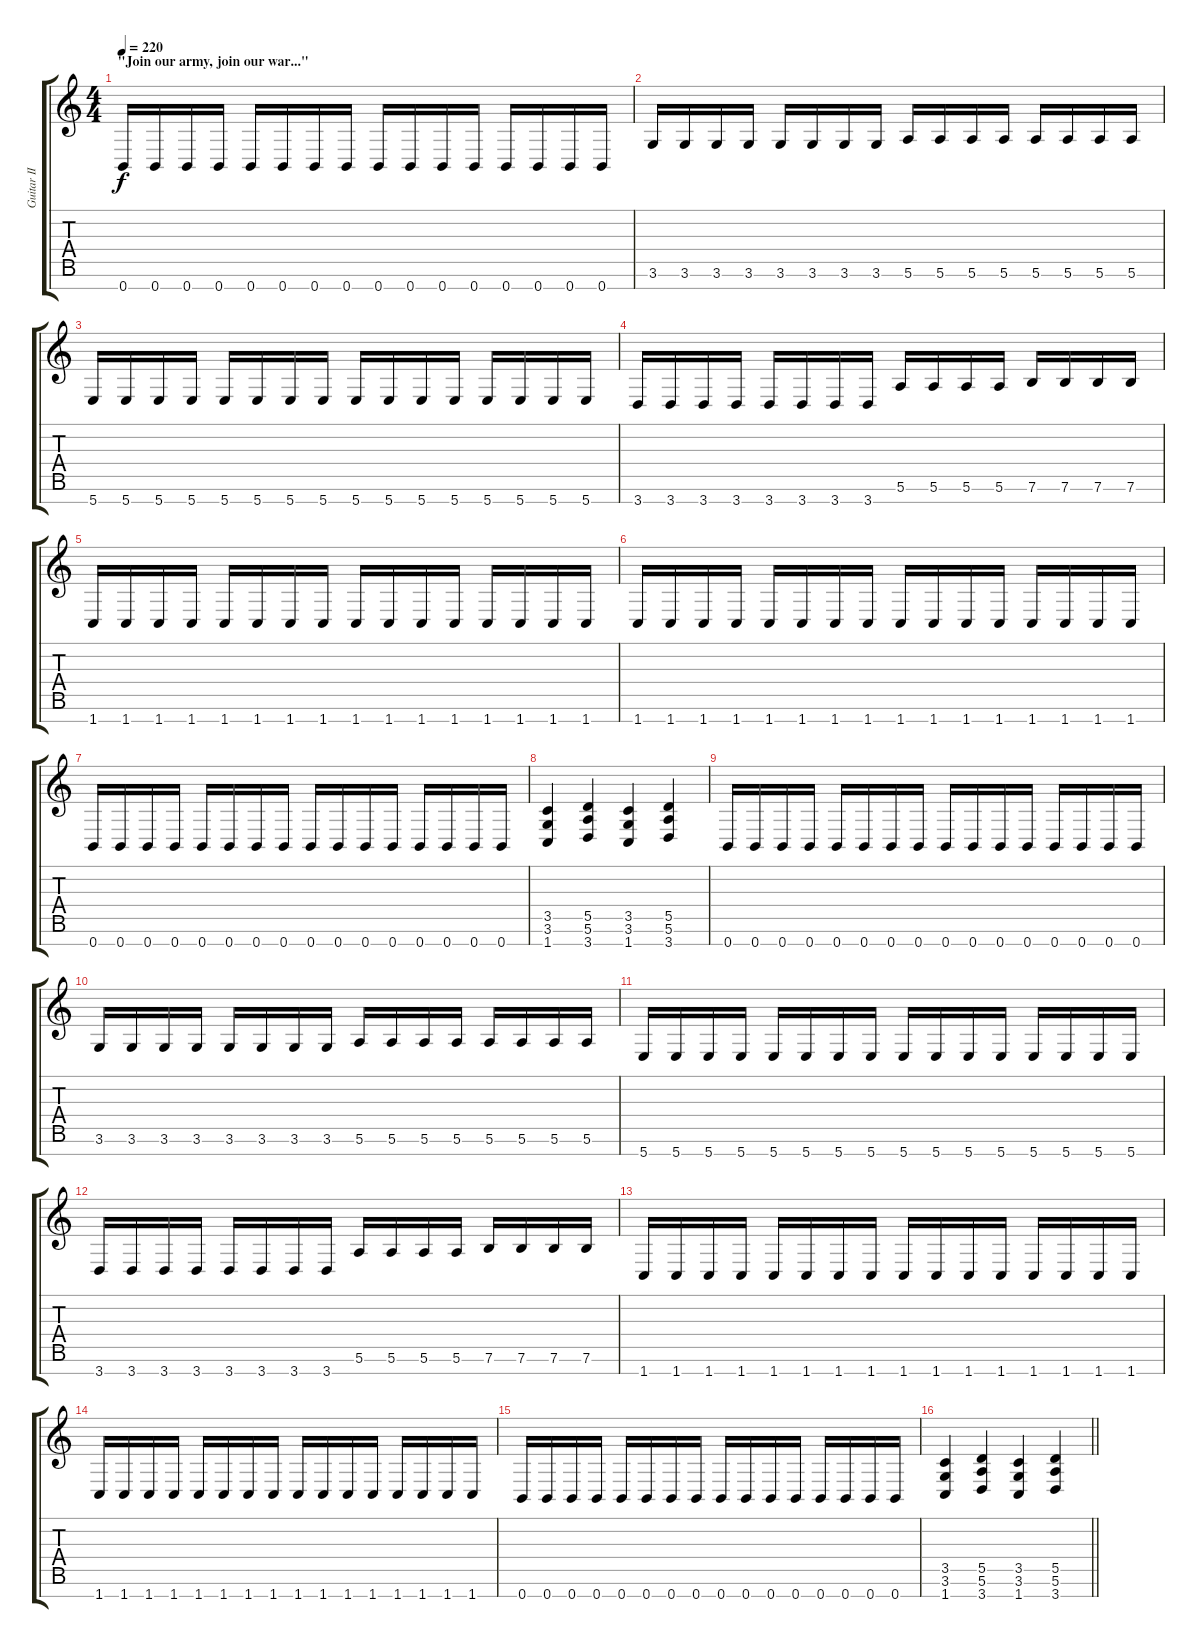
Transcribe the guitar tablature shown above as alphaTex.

\track ("Guitar II" "Guitar II") {instrument distortionguitar}
\staff {score tabs}
\tuning (E4 B3 G3 D3 A2 E2 B1) {hide}
\ts (4 4)
\section ("" "\"Join our army, join our war...\"")
\tempo 220
\clef g2
\ks c
0.7.16{dy f} 0.7.16 0.7.16 0.7.16 0.7.16 0.7.16 0.7.16 0.7.16 0.7.16 0.7.16 0.7.16 0.7.16 0.7.16 0.7.16 0.7.16 0.7.16 |
3.6.16 3.6.16 3.6.16 3.6.16 3.6.16 3.6.16 3.6.16 3.6.16 5.6.16 5.6.16 5.6.16 5.6.16 5.6.16 5.6.16 5.6.16 5.6.16 |
5.7.16 5.7.16 5.7.16 5.7.16 5.7.16 5.7.16 5.7.16 5.7.16 5.7.16 5.7.16 5.7.16 5.7.16 5.7.16 5.7.16 5.7.16 5.7.16 |
3.7.16 3.7.16 3.7.16 3.7.16 3.7.16 3.7.16 3.7.16 3.7.16 5.6.16 5.6.16 5.6.16 5.6.16 7.6.16 7.6.16 7.6.16 7.6.16 |
1.7.16 1.7.16 1.7.16 1.7.16 1.7.16 1.7.16 1.7.16 1.7.16 1.7.16 1.7.16 1.7.16 1.7.16 1.7.16 1.7.16 1.7.16 1.7.16 |
1.7.16 1.7.16 1.7.16 1.7.16 1.7.16 1.7.16 1.7.16 1.7.16 1.7.16 1.7.16 1.7.16 1.7.16 1.7.16 1.7.16 1.7.16 1.7.16 |
0.7.16 0.7.16 0.7.16 0.7.16 0.7.16 0.7.16 0.7.16 0.7.16 0.7.16 0.7.16 0.7.16 0.7.16 0.7.16 0.7.16 0.7.16 0.7.16 |
(3.5 3.6 1.7).4 (5.5 5.6 3.7).4 (3.5 3.6 1.7).4 (5.5 5.6 3.7).4 |
0.7.16 0.7.16 0.7.16 0.7.16 0.7.16 0.7.16 0.7.16 0.7.16 0.7.16 0.7.16 0.7.16 0.7.16 0.7.16 0.7.16 0.7.16 0.7.16 |
3.6.16 3.6.16 3.6.16 3.6.16 3.6.16 3.6.16 3.6.16 3.6.16 5.6.16 5.6.16 5.6.16 5.6.16 5.6.16 5.6.16 5.6.16 5.6.16 |
5.7.16 5.7.16 5.7.16 5.7.16 5.7.16 5.7.16 5.7.16 5.7.16 5.7.16 5.7.16 5.7.16 5.7.16 5.7.16 5.7.16 5.7.16 5.7.16 |
3.7.16 3.7.16 3.7.16 3.7.16 3.7.16 3.7.16 3.7.16 3.7.16 5.6.16 5.6.16 5.6.16 5.6.16 7.6.16 7.6.16 7.6.16 7.6.16 |
1.7.16 1.7.16 1.7.16 1.7.16 1.7.16 1.7.16 1.7.16 1.7.16 1.7.16 1.7.16 1.7.16 1.7.16 1.7.16 1.7.16 1.7.16 1.7.16 |
1.7.16 1.7.16 1.7.16 1.7.16 1.7.16 1.7.16 1.7.16 1.7.16 1.7.16 1.7.16 1.7.16 1.7.16 1.7.16 1.7.16 1.7.16 1.7.16 |
0.7.16 0.7.16 0.7.16 0.7.16 0.7.16 0.7.16 0.7.16 0.7.16 0.7.16 0.7.16 0.7.16 0.7.16 0.7.16 0.7.16 0.7.16 0.7.16 |
\barLineRight lightlight
(3.5 3.6 1.7).4 (5.5 5.6 3.7).4 (3.5 3.6 1.7).4 (5.5 5.6 3.7).4
